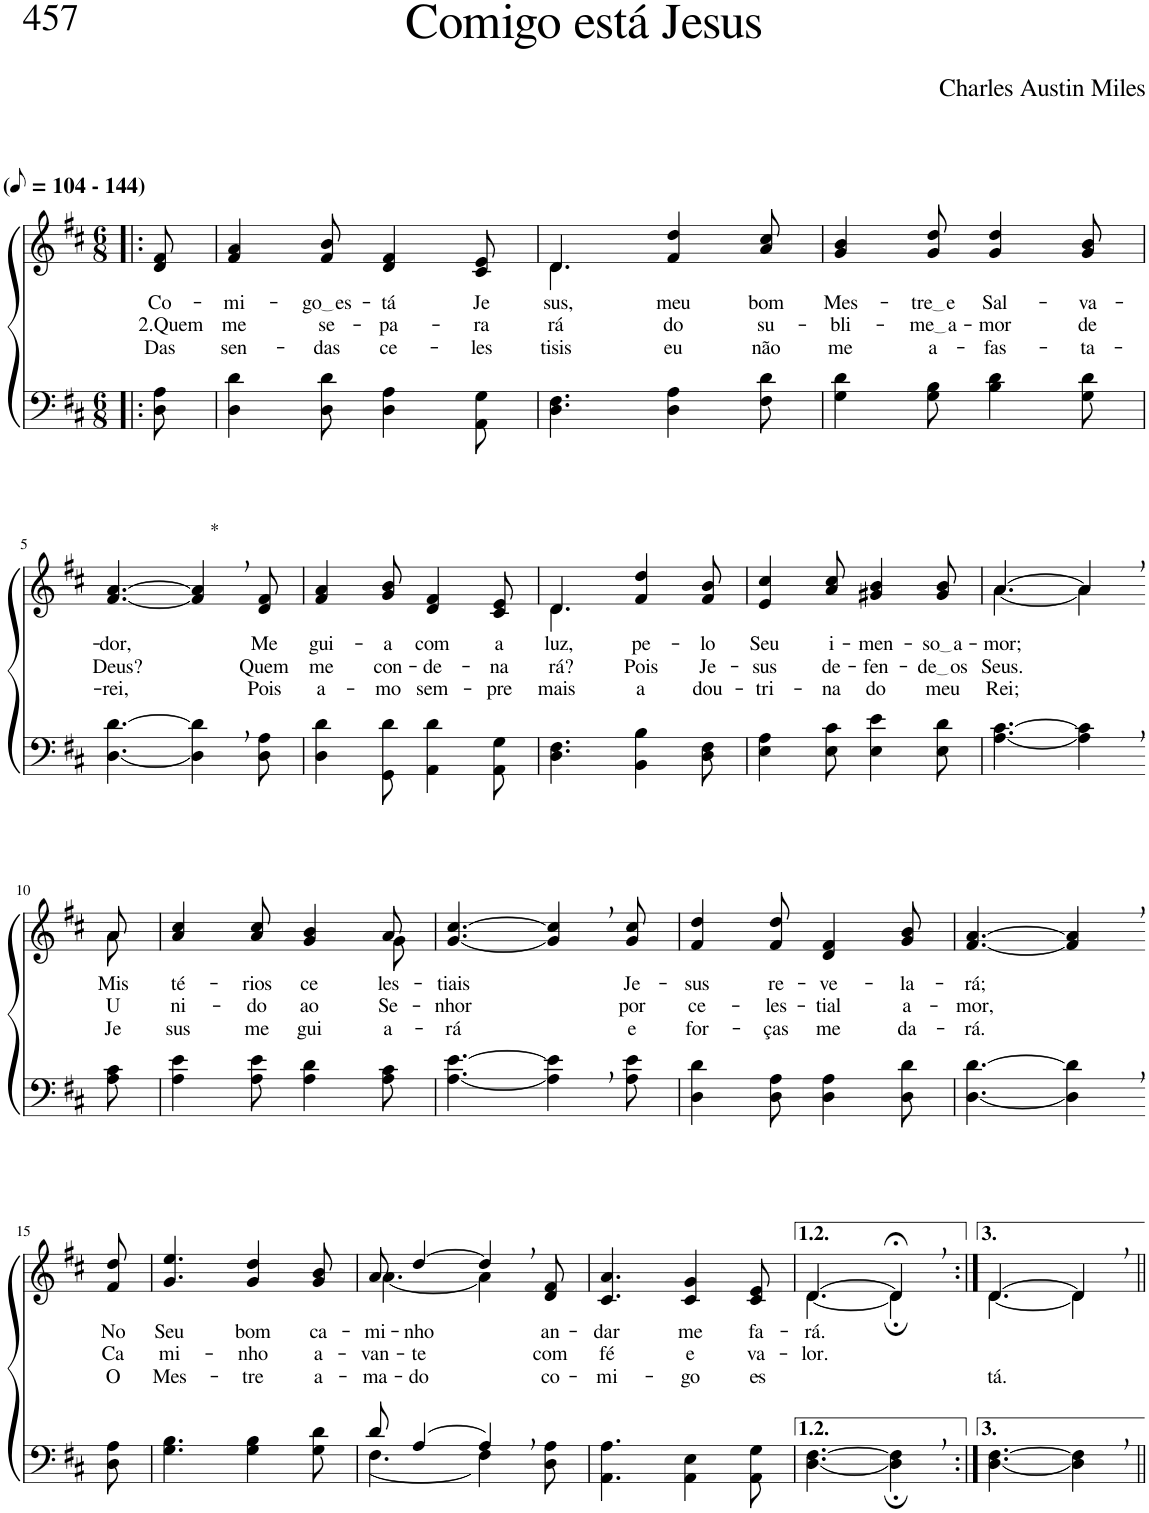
**kern	**kern	**text	**text	**text
*part2	*part1	*part1	*part1	*part1
*staff2	*staff1	*staff1	*staff1	*staff1
*I"Parte III e IV	*I"Parte I e II	*	*	*
*clefF4	*clefG2	*	*	*
*Trd1c2	*Trd1c2	*	*	*
*k[f#c#]	*k[f#c#]	*	*	*
*M6/8	*M6/8	*	*	*
*MM52	*MM52	*	*	*
=1!|:	=1!|:	=1!|:	=1!|:	=1!|:
!	!LO:TX:a:B:t=(	!	!	!
!	!LO:TX:a:B:t=- 144)	!	!	!
!	!	!LO:LY:b	!LO:LY:b	!LO:LY:b
8D\ 8A\	8d/ 8f#/	Co-	2.Quem	Das
=2	=2	=2	=2	=2
!	!	!LO:LY:b	!LO:LY:b	!LO:LY:b
4D\ 4d\	4f#/ 4a/	-mi-	me	sen-
!	!	!LO:LY:b	!LO:LY:b	!LO:LY:b
8D\ 8d\	8f#/ 8b/	go es	se-	-das
!	!	!LO:LY:b	!LO:LY:b	!LO:LY:b
4D\ 4A\	4d/ 4f#/	-tá	-pa-	ce-
!	!	!LO:LY:b	!LO:LY:b	!LO:LY:b
8AA\ 8G\	8c#/ 8e/	Je-	-ra-	-les-
=3	=3	=3	=3	=3
*	*^	*	*	*
!	!	!	!LO:LY:b	!LO:LY:b	!LO:LY:b
4.D\ 4.F#\	4.d/	4.d\	-sus,	-rá	-tisis
!	!	!	!LO:LY:b	!LO:LY:b	!LO:LY:b
4D\ 4A\	4f#/ 4dd/	4.ryy	meu	do	eu
!	!	!	!LO:LY:b	!LO:LY:b	!LO:LY:b
8F#\ 8d\	8a/ 8cc#/	.	bom	su-	não
*	*v	*v	*	*	*
=4	=4	=4	=4	=4
!	!	!LO:LY:b	!LO:LY:b	!LO:LY:b
4G\ 4d\	4g/ 4b/	Mes-	-bli-	me
!	!	!LO:LY:b	!LO:LY:b	!LO:LY:b
8G\ 8B\	8g/ 8dd/	tre e	me a	a-
!	!	!LO:LY:b	!LO:LY:b	!LO:LY:b
4B\ 4d\	4g/ 4dd/	Sal-	-mor	-fas-
!	!	!LO:LY:b	!LO:LY:b	!LO:LY:b
8G\ 8d\	8g/ 8b/	-va-	de	-ta-
!!LO:LB:g=z
=5	=5	=5	=5	=5
!	!	!LO:LY:b	!LO:LY:b	!LO:LY:b
[4.D\ [4.d\	[4.f#/ [4.a/	-dor,	Deus?	-rei,
!	!LO:TX:a:t=*	!	!	!
4D\], 4d\],	4f#/], 4a/],	.	.	.
!	!	!LO:LY:b	!LO:LY:b	!LO:LY:b
8D\ 8A\	8d/ 8f#/	Me	Quem	Pois
=6	=6	=6	=6	=6
!	!	!LO:LY:b	!LO:LY:b	!LO:LY:b
4D\ 4d\	4f#/ 4a/	gui-	me	a-
!	!	!LO:LY:b	!LO:LY:b	!LO:LY:b
8GG\ 8d\	8g/ 8b/	-a	con-	-mo
!	!	!LO:LY:b	!LO:LY:b	!LO:LY:b
4AA\ 4d\	4d/ 4f#/	com	-de-	sem-
!	!	!LO:LY:b	!LO:LY:b	!LO:LY:b
8AA\ 8G\	8c#/ 8e/	a	-na-	-pre
=7	=7	=7	=7	=7
*	*^	*	*	*
!	!	!	!LO:LY:b	!LO:LY:b	!LO:LY:b
4.D\ 4.F#\	4.d/	4.d\	luz,	-rá?	mais
!	!	!	!LO:LY:b	!LO:LY:b	!LO:LY:b
4BB\ 4B\	4f#/ 4dd/	4.ryy	pe-	Pois	a
!	!	!	!LO:LY:b	!LO:LY:b	!LO:LY:b
8D\ 8F#\	8f#/ 8b/	.	-lo	Je-	dou-
*	*v	*v	*	*	*
=8	=8	=8	=8	=8
!	!	!LO:LY:b	!LO:LY:b	!LO:LY:b
4E\ 4A\	4e/ 4cc#/	Seu	-sus	-tri-
!	!	!LO:LY:b	!LO:LY:b	!LO:LY:b
8E\ 8c#\	8a/ 8cc#/	i-	de-	-na
!	!	!LO:LY:b	!LO:LY:b	!LO:LY:b
4E\ 4e\	4g#X/ 4b/	-men-	-fen-	do
!	!	!LO:LY:b	!LO:LY:b	!LO:LY:b
8E\ 8d\	8g#/ 8b/	so a	de os	meu
=9	=9	=9	=9	=9
!	!	!LO:LY:b	!LO:LY:b	!LO:LY:b
*	*^	*	*	*
[4.A\ [4.c#\	[4.a\	[4.a/	-mor;	Seus.	Rei;
4A\], 4c#\],	4a,\]	4a/]	.	.	.
!!LO:LB:g=z	!!
=10-	=10-	=10-	=10-	=10-	=10-
!	!	!	!LO:LY:b	!LO:LY:b	!LO:LY:b
8A\ 8c#\	8a/	8a\	Mis-	U-	Je-
=11	=11	=11	=11	=11	=11
!	!	!	!LO:LY:b	!LO:LY:b	!LO:LY:b
4A\ 4e\	4a/ 4cc#/	8ryy	-té-	-ni-	-sus
!	!	!	!LO:LY:b	!LO:LY:b	!LO:LY:b
*	*v	*v	*	*	*
8A\ 8e\	8a/ 8cc#/	-rios	-do	me
!	!	!LO:LY:b	!LO:LY:b	!LO:LY:b
4A\ 4d\	4g/ 4b/	ce-	ao	gui-
*	*^	*	*	*
!	!	!	!LO:LY:b	!LO:LY:b	!LO:LY:b
8A\ 8c#\	8a/	8g\	-les-	Se-	-a-
=12	=12	=12	=12	=12	=12
!	!	!	!LO:LY:b	!LO:LY:b	!LO:LY:b
*	*v	*v	*	*	*
[4.A\ [4.e\	[4.g/ [4.cc#/	-tiais	-nhor	-rá
4A\], 4e\],	4g/], 4cc#/],	.	.	.
!	!	!LO:LY:b	!LO:LY:b	!LO:LY:b
8A\ 8e\	8g/ 8cc#/	Je-	por	e
=13	=13	=13	=13	=13
!	!	!LO:LY:b	!LO:LY:b	!LO:LY:b
4D\ 4d\	4f#/ 4dd/	-sus	ce-	for-
!	!	!LO:LY:b	!LO:LY:b	!LO:LY:b
8D\ 8A\	8f#/ 8dd/	re-	-les-	-ças
!	!	!LO:LY:b	!LO:LY:b	!LO:LY:b
4D\ 4A\	4d/ 4f#/	-ve-	-tial	me
!	!	!LO:LY:b	!LO:LY:b	!LO:LY:b
8D\ 8d\	8g/ 8b/	-la-	a-	da-
=14	=14	=14	=14	=14
!	!	!LO:LY:b	!LO:LY:b	!LO:LY:b
[4.D\ [4.d\	[4.f#/ [4.a/	-rá;	-mor,	-rá.
4D\], 4d\],	4f#/], 4a/],	.	.	.
!!LO:LB:g=z
=15-	=15-	=15-	=15-	=15-
!	!	!LO:LY:b	!LO:LY:b	!LO:LY:b
8D\ 8A\	8f#/ 8dd/	No	Ca	O
=16	=16	=16	=16	=16
!	!	!LO:LY:b	!LO:LY:b	!LO:LY:b
4.G\ 4.B\	4.g/ 4.ee/	Seu	mi-	Mes-
!	!	!LO:LY:b	!LO:LY:b	!LO:LY:b
4G\ 4B\	4g/ 4dd/	bom	-nho	-tre
!	!	!LO:LY:b	!LO:LY:b	!LO:LY:b
8G\ 8d\	8g/ 8b/	ca-	a-	a-
=17	=17	=17	=17	=17
*^	*	*	*	*
!	!	!	!LO:LY:b	!LO:LY:b	!LO:LY:b
*	*	*^	*	*	*
8d/	[4.F#\	[4.a\	8a/	-mi-	-van-	-ma-
!	!	!	!	!LO:LY:b	!LO:LY:b	!LO:LY:b
[4A/	.	.	[4dd/	-nho	-te	-do
4A,/]	4F#\]	4a,\]	4dd/]	.	.	.
!	!	!	!	!LO:LY:b	!LO:LY:b	!LO:LY:b
8ryy	8D\ 8A\	8ryy	8d/ 8f#/	an-	com	co-
=18	=18	=18	=18	=18	=18	=18
!	!	!	!	!LO:LY:b	!LO:LY:b	!LO:LY:b
*v	*v	*	*	*	*	*
*	*v	*v	*	*	*
4.AA\ 4.A\	4.c#/ 4.a/	-dar	fé	-mi-
!	!	!LO:LY:b	!LO:LY:b	!LO:LY:b
4AA\ 4E\	4c#/ 4g/	me	e	-go
!	!	!LO:LY:b	!LO:LY:b	!LO:LY:b
8AA\ 8G\	8c#/ 8e/	fa-	va-	es-
=19	=19	=19	=19	=19
!	!	!LO:LY:b	!LO:LY:b	!
*	*^	*	*	*
[4.D\ [4.F#\	[4.d\	[4.d/	-rá.	-lor.	.
4D\];, 4F#\];,	4d;<,\]	4d;/]	.	.	.
=20:|!	=20:|!	=20:|!	=20:|!	=20:|!	=20:|!
!	!	!	!	!	!LO:LY:b
[4.D\ [4.F#\	[4.d\	[4.d/	.	.	-tá.
4D\], 4F#\],	4d,\]	4d/]	.	.	.
*	*v	*v	*	*	*
=||	=||	=||	=||	=||
*-	*-	*-	*-	*-
